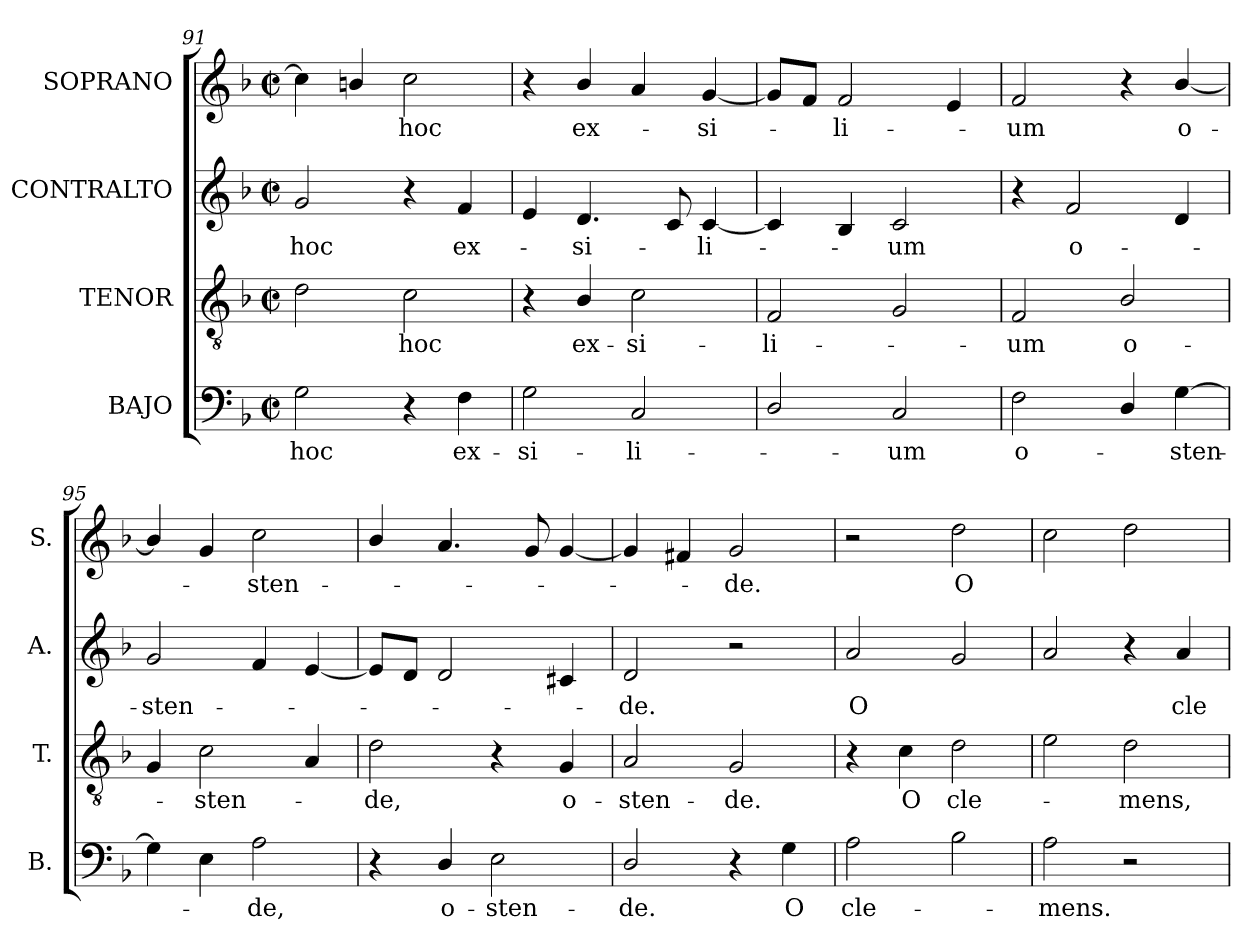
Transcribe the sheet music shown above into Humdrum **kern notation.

**kern	**text	**kern	**text	**kern	**text	**kern	**text
*part4	*part4	*part3	*part3	*part2	*part2	*part1	*part1
*staff4	*staff4	*staff3	*staff3	*staff2	*staff2	*staff1	*staff1
*I"BAJO	*	*I"TENOR	*	*I"CONTRALTO	*	*I"SOPRANO	*
*I'B.	*	*I'T.	*	*I'A.	*	*I'S.	*
*clefF4	*	*clefGv2	*	*clefG2	*	*clefG2	*
*	*	*ITrd7c12	*	*	*	*	*
*k[b-]	*	*k[b-]	*	*k[b-]	*	*k[b-]	*
*F:	*	*F:	*	*F:	*	*F:	*
*M2/2	*	*M2/2	*	*M2/2	*	*M2/2	*
*met(c|)	*	*met(c|)	*	*met(c|)	*	*met(c|)	*
=91	=91	=91	=91	=91	=91	=91	=91
!	!LO:LY:b:color=#000000	!	!	!	!	!	!
!	!	!	!	!	!LO:LY:b:color=#000000	!	!
2Gi\	hoc	2Di\	.	2gi/	hoc	4cci\]	.
.	.	.	.	.	.	4bni/	.
!	!	!	!LO:LY:b:color=#000000	!	!	!	!
!	!	!	!	!	!	!	!LO:LY:b:color=#000000
4r	.	2Ci\	hoc	4r	.	2cci\	hoc
!	!LO:LY:b:color=#000000	!	!	!	!	!	!
!	!	!	!	!	!LO:LY:b:color=#000000	!	!
4Fi\	ex-	.	.	4fi/	ex-	.	.
!!LO:LB:g=z
=92	=92	=92	=92	=92	=92	=92	=92
!	!LO:LY:b:color=#000000	!	!	!	!	!	!
2Gi\	-si-	4r	.	4ei/	.	4r	.
!	!	!	!LO:LY:b:color=#000000	!	!	!	!
!	!	!	!	!	!LO:LY:b:color=#000000	!	!
!	!	!	!	!	!	!	!LO:LY:b:color=#000000
.	.	4BB-i/	ex-	4.di/	-si-	4b-i/	ex-
!	!LO:LY:b:color=#000000	!	!	!	!	!	!
!	!	!	!LO:LY:b:color=#000000	!	!	!	!
2Ci/	-li-	2Ci\	-si-	.	.	4ai/	.
.	.	.	.	8ci/	.	.	.
!	!	!	!	!	!LO:LY:b:color=#000000	!	!
!	!	!	!	!	!	!	!LO:LY:b:color=#000000
.	.	.	.	[4ci/	-li-	[4gi/	-si-
=93	=93	=93	=93	=93	=93	=93	=93
!	!	!	!LO:LY:b:color=#000000	!	!	!	!
2Di/	.	2FFi/	-li-	4ci/]	.	8gi/L]	.
.	.	.	.	.	.	8fi/J	.
!	!	!	!	!	!	!	!LO:LY:b:color=#000000
.	.	.	.	4B-i/	.	2fi/	-li-
!	!LO:LY:b:color=#000000	!	!	!	!	!	!
!	!	!	!	!	!LO:LY:b:color=#000000	!	!
2Ci/	-um	2GGi/	.	2ci/	-um	.	.
.	.	.	.	.	.	4ei/	.
=94	=94	=94	=94	=94	=94	=94	=94
!	!LO:LY:b:color=#000000	!	!	!	!	!	!
!	!	!	!LO:LY:b:color=#000000	!	!	!	!
!	!	!	!	!	!	!	!LO:LY:b:color=#000000
2Fi\	o-	2FFi/	-um	4r	.	2fi/	-um
!	!	!	!	!	!LO:LY:b:color=#000000	!	!
.	.	.	.	2fi/	o-	.	.
!	!	!	!LO:LY:b:color=#000000	!	!	!	!
4Di/	.	2BB-i/	o-	.	.	4r	.
!	!LO:LY:b:color=#000000	!	!	!	!	!	!
!	!	!	!	!	!	!	!LO:LY:b:color=#000000
[4Gi\	-sten-	.	.	4di/	.	[4b-i/	o-
=95	=95	=95	=95	=95	=95	=95	=95
!	!	!	!	!	!LO:LY:b:color=#000000	!	!
4Gi\]	.	4GGi/	.	2gi/	-sten-	4b-i/]	.
!	!	!	!LO:LY:b:color=#000000	!	!	!	!
4Ei\	.	2Ci\	-sten-	.	.	4gi/	.
!	!LO:LY:b:color=#000000	!	!	!	!	!	!
!	!	!	!	!	!	!	!LO:LY:b:color=#000000
2Ai\	-de,	.	.	4fi/	.	2cci\	-sten-
.	.	4AAi/	.	[4ei/	.	.	.
=96	=96	=96	=96	=96	=96	=96	=96
!	!	!	!LO:LY:b:color=#000000	!	!	!	!
4r	.	2Di\	-de,	8ei/L]	.	4b-i/	.
.	.	.	.	8di/J	.	.	.
!	!LO:LY:b:color=#000000	!	!	!	!	!	!
4Di/	o-	.	.	2di/	.	4.ai/	.
!	!LO:LY:b:color=#000000	!	!	!	!	!	!
2Ei\	-sten-	4r	.	.	.	.	.
.	.	.	.	.	.	8gi/	.
!	!	!	!LO:LY:b:color=#000000	!	!	!	!
.	.	4GGi/	o-	4c#Xi/	.	[4gi/	.
=97	=97	=97	=97	=97	=97	=97	=97
!	!LO:LY:b:color=#000000	!	!	!	!	!	!
!	!	!	!LO:LY:b:color=#000000	!	!	!	!
!	!	!	!	!	!LO:LY:b:color=#000000	!	!
2Di/	-de.	2AAi/	-sten-	2di/	-de.	4gi/]	.
.	.	.	.	.	.	4f#Xi/	.
!	!	!	!LO:LY:b:color=#000000	!	!	!	!
!	!	!	!	!	!	!	!LO:LY:b:color=#000000
4r	.	2GGi/	-de.	2r	.	2gi/	-de.
!	!LO:LY:b:color=#000000	!	!	!	!	!	!
4Gi\	O	.	.	.	.	.	.
=98	=98	=98	=98	=98	=98	=98	=98
!	!LO:LY:b:color=#000000	!	!	!	!	!	!
!	!	!	!	!	!LO:LY:b:color=#000000	!	!
2Ai\	cle-	4r	.	2ai/	O	2r	.
!	!	!	!LO:LY:b:color=#000000	!	!	!	!
.	.	4Ci\	O	.	.	.	.
!	!	!	!LO:LY:b:color=#000000	!	!	!	!
!	!	!	!	!	!	!	!LO:LY:b:color=#000000
2B-i\	.	2Di\	cle-	2gi/	.	2ddi\	O
!!LO:LB:g=z
=99	=99	=99	=99	=99	=99	=99	=99
!	!LO:LY:b:color=#000000	!	!	!	!	!	!
2Ai\	-mens.	2Ei\	.	2ai/	.	2cci\	.
!	!	!	!LO:LY:b:color=#000000	!	!	!	!
2r	.	2Di\	-mens,	4r	.	2ddi\	.
!	!	!	!	!	!LO:LY:b:color=#000000	!	!
.	.	.	.	4ai/	cle-	.	.
=	=	=	=	=	=	=	=
*-	*-	*-	*-	*-	*-	*-	*-
